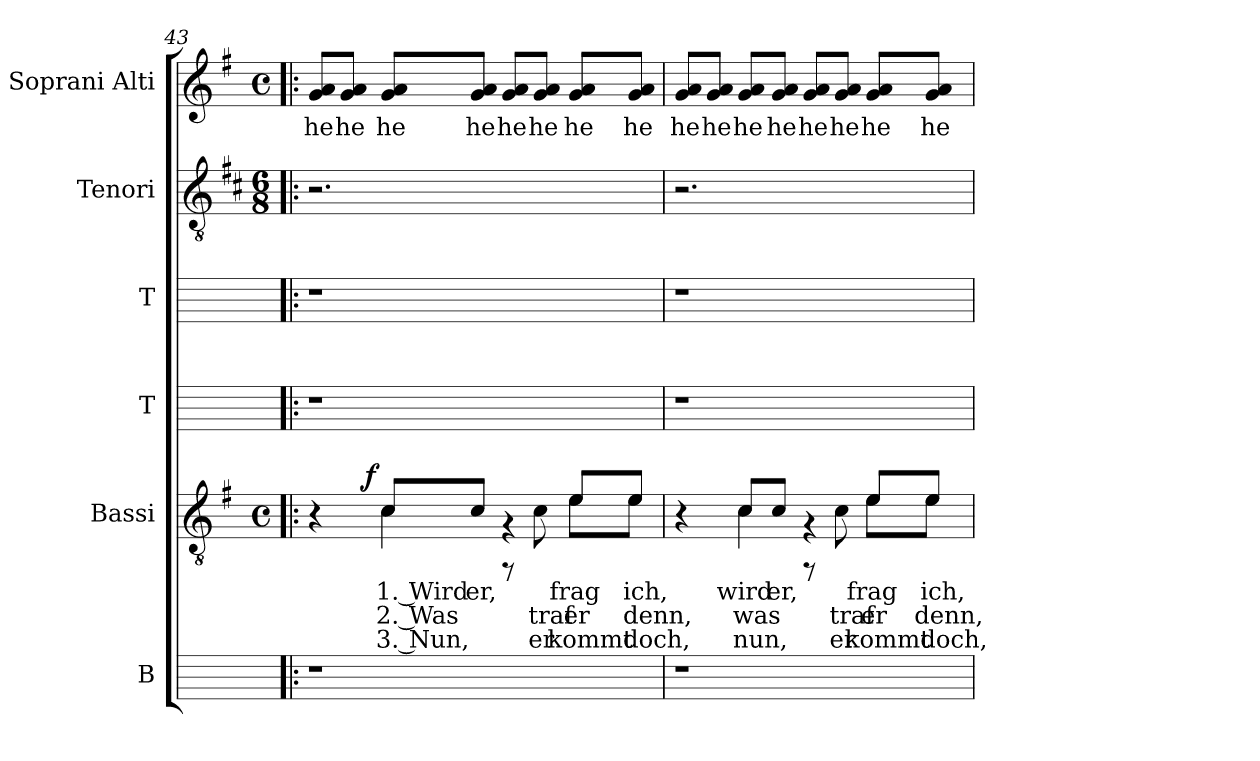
**kern	**kern	**text	**text	**text	**dynam	**kern	**kern	**kern	**kern	**text
*part6	*part5	*part5	*part5	*part5	*part5	*part4	*part3	*part2	*part1	*part1
*staff6	*staff5	*staff5	*staff5	*staff5	*staff5	*staff4	*staff3	*staff2	*staff1	*staff1
*I"B	*I"Bassi	*	*	*	*	*I"T	*I"T	*I"Tenori	*I"Soprani  Alti	*
*I'B	*I'B	*	*	*	*	*I'T	*I'T	*I'T	*I'S  A	*
!!LO:LB:g=z
*	*clefGv2	*	*	*	*	*	*	*clefGv2	*clefG2	*
*	*k[f#]	*	*	*	*	*	*	*k[f#c#]	*k[f#]	*
*	*G:	*	*	*	*	*	*	*D:	*G:	*
*	*M4/4	*	*	*	*	*	*	*M6/8	*M4/4	*
*	*met(c)	*	*	*	*	*	*	*	*met(c)	*
=43!|:	=43!|:	=43!|:	=43!|:	=43!|:	=43!|:	=43!|:	=43!|:	=43!|:	=43!|:	=43!|:
*	*^	*	*	*	*	*	*	*	*	*
!	!	!	!	!	!	!	!	!	!	!	!LO:LY:b:cj
*	*	*^	*	*	*	*	*	*	*	*	*
1r	4ryy	4r	8ryy	.	.	.	.	1r	1r	2.r	8g/ 8a/L	he
!	!	!	!	!	!	!	!	!	!	!	!	!LO:LY:b:cj
.	.	.	16ryy	.	.	.	.	.	.	.	8g/ 8a/J	he
.	.	.	64ryy	.	.	.	.	.	.	.	.	.
!	!	!	!	!	!	!	!LO:DY:a	!	!	!	!	!
.	.	.	2ryy	.	.	.	f	.	.	.	.	.
!	!	!	!	!LO:LY:b:rj	!LO:LY:b:rj	!LO:LY:b:rj	!	!	!	!	!	!LO:LY:b:cj
.	8c/L	4c\	.	1. Wird	2. Was	3. Nun,	.	.	.	.	8g/ 8a/L	he
!	!	!	!	!LO:LY:b:cj	!	!	!	!	!	!	!	!LO:LY:b:cj
.	8c/J	.	.	er,	.	.	.	.	.	.	8g/ 8a/J	he
!	!	!	!	!	!	!	!	!	!	!	!	!LO:LY:b:cj
.	4rF	8rEE	.	.	.	.	.	.	.	.	8g/ 8a/L	he
!	!	!	!	!	!LO:LY:b:cj	!LO:LY:b:cj	!	!	!	!	!	!LO:LY:b:cj
.	.	8c\	.	.	traf	er	.	.	.	.	8g/ 8a/J	he
.	.	.	4ryy	.	.	.	.	.	.	.	.	.
!	!	!	!	!LO:LY:b:cj	!LO:LY:b:cj	!LO:LY:b:cj	!	!	!	!	!	!LO:LY:b:cj
.	8e/L	8e\L	.	frag	er	kommt	.	.	.	4ryy	8g/ 8a/L	he
!	!	!	!	!LO:LY:b:cj	!LO:LY:b:cj	!LO:LY:b:cj	!	!	!	!	!	!LO:LY:b:cj
.	8e/J	8e\J	.	ich,	denn,	doch,	.	.	.	.	8g/ 8a/J	he
.	.	.	32.ryy	.	.	.	.	.	.	.	.	.
=44	=44	=44	=44	=44	=44	=44	=44	=44	=44	=44	=44	=44
!	!	!	!	!	!	!	!	!	!	!	!	!LO:LY:b:cj
*	*	*v	*v	*	*	*	*	*	*	*	*	*
1r	4ryy	4r	.	.	.	.	1r	1r	2.r	8g/ 8a/L	he
!	!	!	!	!	!	!	!	!	!	!	!LO:LY:b:cj
.	.	.	.	.	.	.	.	.	.	8g/ 8a/J	he
!	!	!	!LO:LY:b:cj	!LO:LY:b:cj	!LO:LY:b:cj	!	!	!	!	!	!LO:LY:b:cj
.	8c/L	4c\	wird	was	nun,	.	.	.	.	8g/ 8a/L	he
!	!	!	!LO:LY:b:cj	!	!	!	!	!	!	!	!LO:LY:b:cj
.	8c/J	.	er,	.	.	.	.	.	.	8g/ 8a/J	he
!	!	!	!	!	!	!	!	!	!	!	!LO:LY:b:cj
.	4rF	8rEE	.	.	.	.	.	.	.	8g/ 8a/L	he
!	!	!	!	!LO:LY:b:cj	!LO:LY:b:cj	!	!	!	!	!	!LO:LY:b:cj
.	.	8c\	.	traf	er	.	.	.	.	8g/ 8a/J	he
!	!	!	!LO:LY:b:cj	!LO:LY:b:cj	!LO:LY:b:cj	!	!	!	!	!	!LO:LY:b:cj
.	8e/L	8e\L	frag	er	kommt	.	.	.	4ryy	8g/ 8a/L	he
!	!	!	!LO:LY:b:cj	!LO:LY:b:cj	!LO:LY:b:cj	!	!	!	!	!	!LO:LY:b:cj
.	8e/J	8e\J	ich,	denn,	doch,	.	.	.	.	8g/ 8a/J	he
*	*v	*v	*	*	*	*	*	*	*	*	*
=	=	=	=	=	=	=	=	=	=	=
*-	*-	*-	*-	*-	*-	*-	*-	*-	*-	*-
